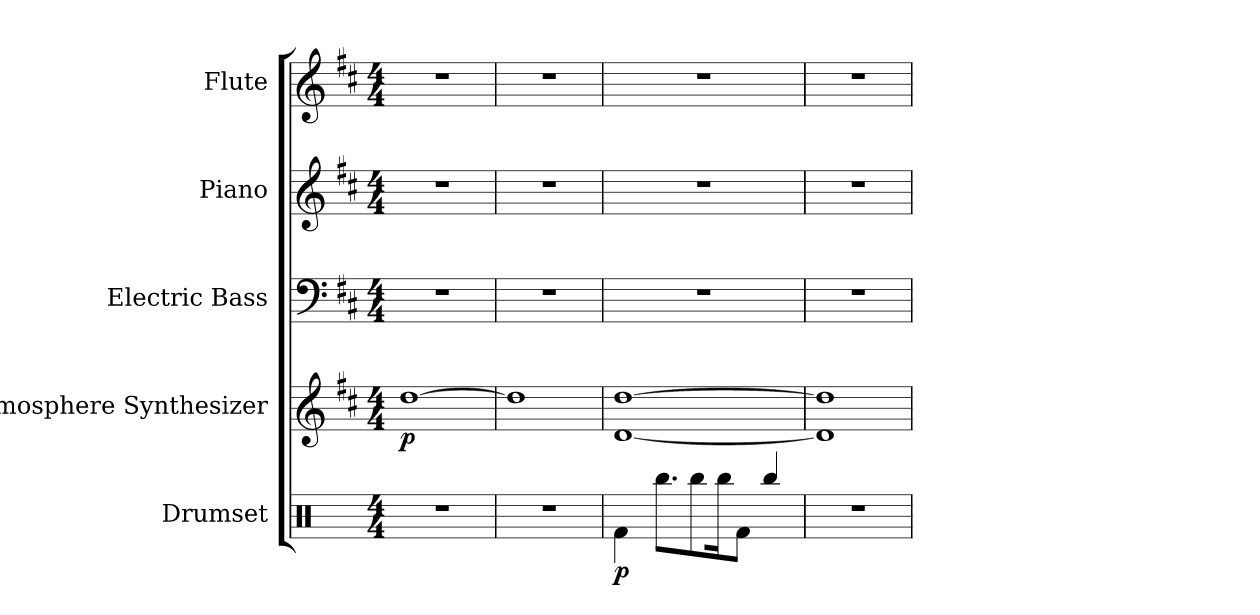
**kern	**dynam	**kern	**dynam	**kern	**kern	**kern
*part5	*part5	*part4	*part4	*part3	*part2	*part1
*staff5	*staff5	*staff4	*staff4	*staff3	*staff2	*staff1
*I"Drumset	*	*I"Atmosphere Synthesizer	*	*I"Electric Bass	*I"Piano	*I"Flute
*I'Drs.	*	*I'Synth.	*	*I'El. B.	*I'Pno.	*I'Fl.
*clefX	*	*clefG2	*	*clefF4	*clefG2	*clefG2
*	*	*ITrd7c12	*	*ITrd7c12	*	*
*k[]	*	*k[f#c#]	*	*k[f#c#]	*k[f#c#]	*k[f#c#]
*M4/4	*	*M4/4	*	*M4/4	*M4/4	*M4/4
*MM76	*	*MM76	*	*MM76	*MM76	*MM76
=1	=1	=1	=1	=1	=1	=1
!	!	!	!LO:DY:b	!	!	!
1r	.	[1d	p	1r	1r	1r
=2	=2	=2	=2	=2	=2	=2
1r	.	1d]	.	1r	1r	1r
=3	=3	=3	=3	=3	=3	=3
*^	*	*	*	*	*	*
!	!	!LO:DY:b	!	!	!	!	!
1ryy	4Rf\	p	[1D [1d	.	1r	1r	1r
.	8.Rbb\L	.	.	.	.	.	.
.	8Rbb\	.	.	.	.	.	.
.	16Rbb\K	.	.	.	.	.	.
.	8Rf\J	.	.	.	.	.	.
.	4Rbb/	.	.	.	.	.	.
*v	*v	*	*	*	*	*	*
=4	=4	=4	=4	=4	=4	=4
1r	.	1D] 1d]	.	1r	1r	1r
=	=	=	=	=	=	=
*-	*-	*-	*-	*-	*-	*-
